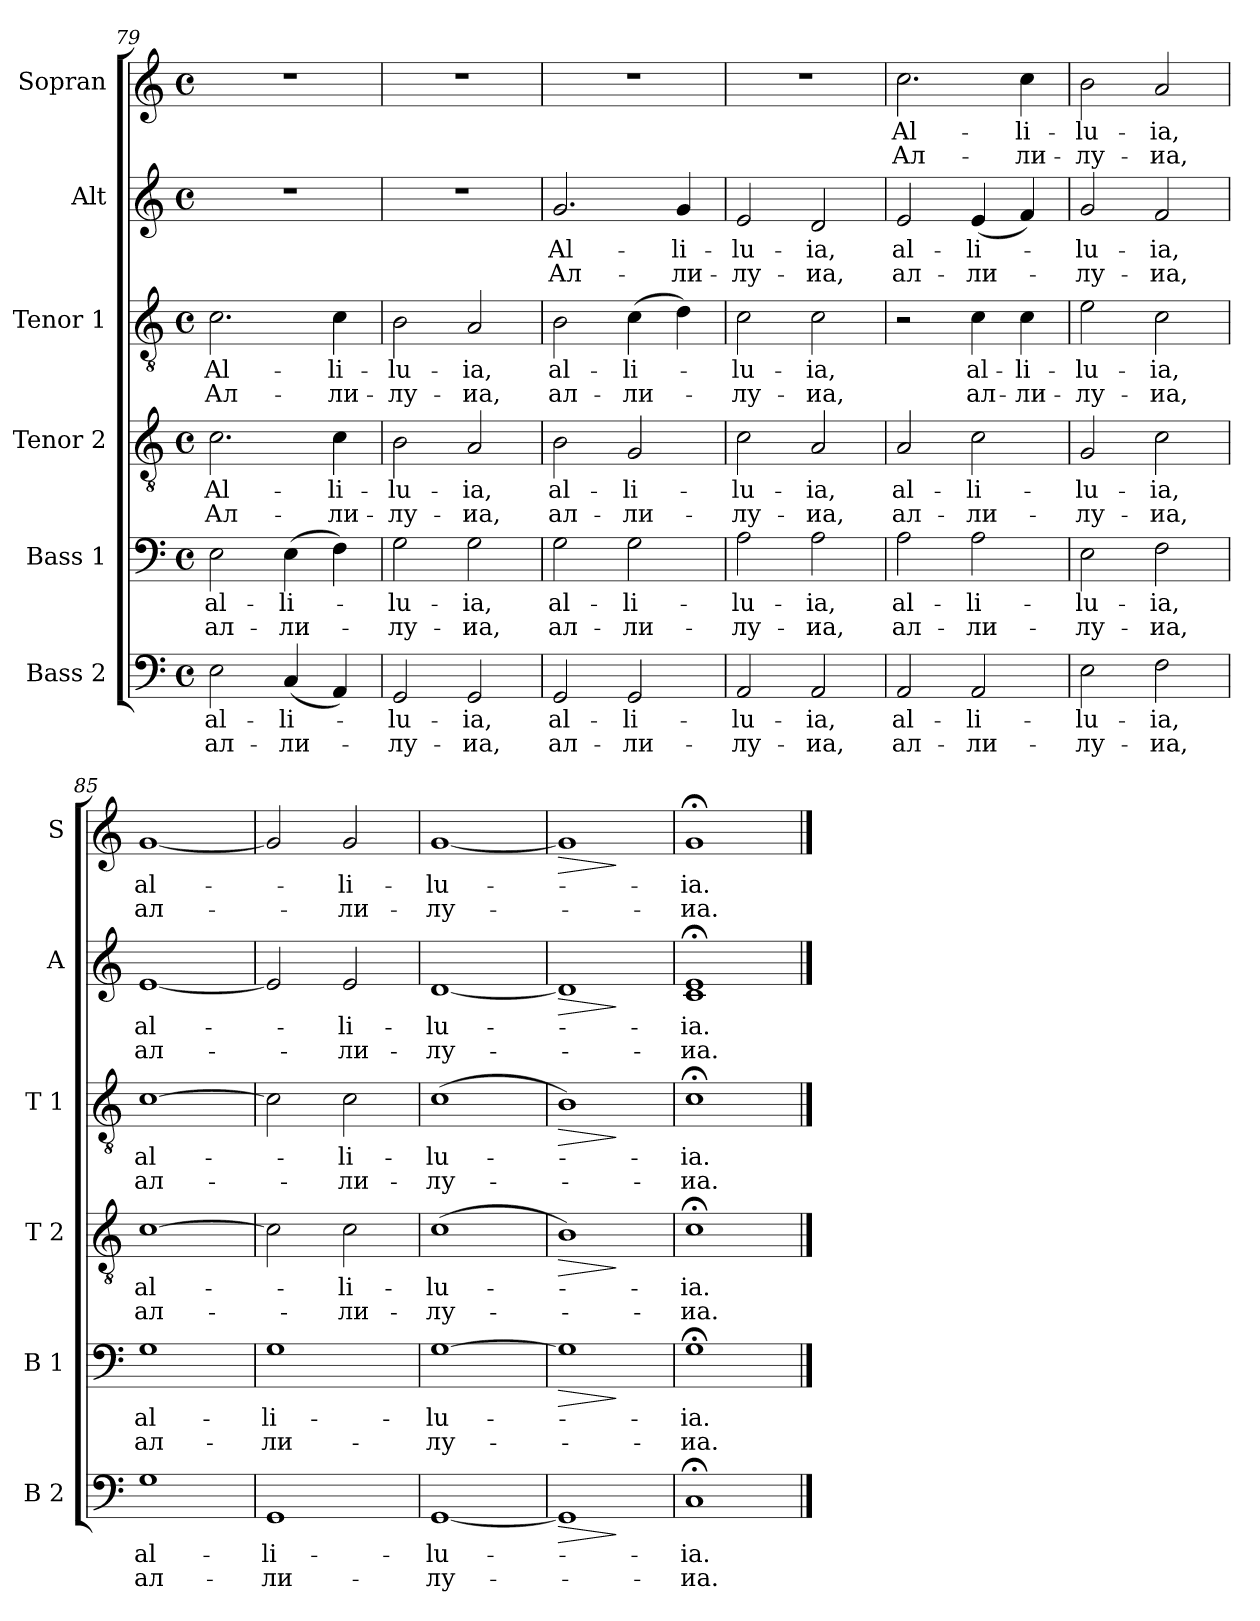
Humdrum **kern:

**kern	**text	**text	**dynam	**kern	**text	**text	**dynam	**kern	**text	**text	**dynam	**kern	**text	**text	**dynam	**kern	**text	**text	**dynam	**kern	**text	**text	**dynam
*part6	*part6	*part6	*part6	*part5	*part5	*part5	*part5	*part4	*part4	*part4	*part4	*part3	*part3	*part3	*part3	*part2	*part2	*part2	*part2	*part1	*part1	*part1	*part1
*staff6	*staff6	*staff6	*staff6	*staff5	*staff5	*staff5	*staff5	*staff4	*staff4	*staff4	*staff4	*staff3	*staff3	*staff3	*staff3	*staff2	*staff2	*staff2	*staff2	*staff1	*staff1	*staff1	*staff1
*I"Bass 2	*	*	*	*I"Bass 1	*	*	*	*I"Tenor 2	*	*	*	*I"Tenor 1	*	*	*	*I"Alt	*	*	*	*I"Sopran	*	*	*
*I'B 2	*	*	*	*I'B 1	*	*	*	*I'T 2	*	*	*	*I'T 1	*	*	*	*I'A	*	*	*	*I'S	*	*	*
*clefF4	*	*	*	*clefF4	*	*	*	*clefGv2	*	*	*	*clefGv2	*	*	*	*clefG2	*	*	*	*clefG2	*	*	*
*k[]	*	*	*	*k[]	*	*	*	*k[]	*	*	*	*k[]	*	*	*	*k[]	*	*	*	*k[]	*	*	*
*C:	*	*	*	*C:	*	*	*	*C:	*	*	*	*C:	*	*	*	*C:	*	*	*	*C:	*	*	*
*M4/4	*	*	*	*M4/4	*	*	*	*M4/4	*	*	*	*M4/4	*	*	*	*M4/4	*	*	*	*M4/4	*	*	*
*met(c)	*	*	*	*met(c)	*	*	*	*met(c)	*	*	*	*met(c)	*	*	*	*met(c)	*	*	*	*met(c)	*	*	*
=79	=79	=79	=79	=79	=79	=79	=79	=79	=79	=79	=79	=79	=79	=79	=79	=79	=79	=79	=79	=79	=79	=79	=79
!	!LO:LY:b	!LO:LY:b	!	!	!LO:LY:b	!LO:LY:b	!	!	!LO:LY:b	!LO:LY:b	!	!	!LO:LY:b	!LO:LY:b	!	!	!	!	!	!	!	!	!
2E\	al-	ал-	.	2E\	al-	ал-	.	2.c\	Al-	Ал-	.	2.c\	Al-	Ал-	.	1r	.	.	.	1r	.	.	.
!	!LO:LY:b	!LO:LY:b	!	!	!LO:LY:b	!LO:LY:b	!	!	!	!	!	!	!	!	!	!	!	!	!	!	!	!	!
(<4C/	-li-	-ли-	.	(>4E\	-li-	-ли-	.	.	.	.	.	.	.	.	.	.	.	.	.	.	.	.	.
!	!	!	!	!	!	!	!	!	!LO:LY:b	!LO:LY:b	!	!	!LO:LY:b	!LO:LY:b	!	!	!	!	!	!	!	!	!
4AA/)	.	.	.	4F\)	.	.	.	4c\	-li-	-ли-	.	4c\	-li-	-ли-	.	.	.	.	.	.	.	.	.
=80	=80	=80	=80	=80	=80	=80	=80	=80	=80	=80	=80	=80	=80	=80	=80	=80	=80	=80	=80	=80	=80	=80	=80
!	!LO:LY:b	!LO:LY:b	!	!	!LO:LY:b	!LO:LY:b	!	!	!LO:LY:b	!LO:LY:b	!	!	!LO:LY:b	!LO:LY:b	!	!	!	!	!	!	!	!	!
2GG/	-lu-	-лу-	.	2G\	-lu-	-лу-	.	2B\	-lu-	-лу-	.	2B\	-lu-	-лу-	.	1r	.	.	.	1r	.	.	.
!	!LO:LY:b	!LO:LY:b	!	!	!LO:LY:b	!LO:LY:b	!	!	!LO:LY:b	!LO:LY:b	!	!	!LO:LY:b	!LO:LY:b	!	!	!	!	!	!	!	!	!
2GG/	-ia,	-иа,	.	2G\	-ia,	-иа,	.	2A/	-ia,	-иа,	.	2A/	-ia,	-иа,	.	.	.	.	.	.	.	.	.
=81	=81	=81	=81	=81	=81	=81	=81	=81	=81	=81	=81	=81	=81	=81	=81	=81	=81	=81	=81	=81	=81	=81	=81
!	!LO:LY:b	!LO:LY:b	!	!	!LO:LY:b	!LO:LY:b	!	!	!LO:LY:b	!LO:LY:b	!	!	!LO:LY:b	!LO:LY:b	!	!	!LO:LY:b	!LO:LY:b	!	!	!	!	!
2GG/	al-	ал-	.	2G\	al-	ал-	.	2B\	al-	ал-	.	2B\	al-	ал-	.	2.g/	Al-	Ал-	.	1r	.	.	.
!	!LO:LY:b	!LO:LY:b	!	!	!LO:LY:b	!LO:LY:b	!	!	!LO:LY:b	!LO:LY:b	!	!	!LO:LY:b	!LO:LY:b	!	!	!	!	!	!	!	!	!
2GG/	-li-	-ли-	.	2G\	-li-	-ли-	.	2G/	-li-	-ли-	.	(>4c\	-li-	-ли-	.	.	.	.	.	.	.	.	.
!	!	!	!	!	!	!	!	!	!	!	!	!	!	!	!	!	!LO:LY:b	!LO:LY:b	!	!	!	!	!
.	.	.	.	.	.	.	.	.	.	.	.	4d\)	.	.	.	4g/	-li-	-ли-	.	.	.	.	.
=82	=82	=82	=82	=82	=82	=82	=82	=82	=82	=82	=82	=82	=82	=82	=82	=82	=82	=82	=82	=82	=82	=82	=82
!	!LO:LY:b	!LO:LY:b	!	!	!LO:LY:b	!LO:LY:b	!	!	!LO:LY:b	!LO:LY:b	!	!	!LO:LY:b	!LO:LY:b	!	!	!LO:LY:b	!LO:LY:b	!	!	!	!	!
2AA/	-lu-	-лу-	.	2A\	-lu-	-лу-	.	2c\	-lu-	-лу-	.	2c\	-lu-	-лу-	.	2e/	-lu-	-лу-	.	1r	.	.	.
!	!LO:LY:b	!LO:LY:b	!	!	!LO:LY:b	!LO:LY:b	!	!	!LO:LY:b	!LO:LY:b	!	!	!LO:LY:b	!LO:LY:b	!	!	!LO:LY:b	!LO:LY:b	!	!	!	!	!
2AA/	-ia,	-иа,	.	2A\	-ia,	-иа,	.	2A/	-ia,	-иа,	.	2c\	-ia,	-иа,	.	2d/	-ia,	-иа,	.	.	.	.	.
=83	=83	=83	=83	=83	=83	=83	=83	=83	=83	=83	=83	=83	=83	=83	=83	=83	=83	=83	=83	=83	=83	=83	=83
!	!LO:LY:b	!LO:LY:b	!	!	!LO:LY:b	!LO:LY:b	!	!	!LO:LY:b	!LO:LY:b	!	!	!	!	!	!	!LO:LY:b	!LO:LY:b	!	!	!LO:LY:b	!LO:LY:b	!
2AA/	al-	ал-	.	2A\	al-	ал-	.	2A/	al-	ал-	.	2r	.	.	.	2e/	al-	ал-	.	2.cc\	Al-	Ал-	.
!	!LO:LY:b	!LO:LY:b	!	!	!LO:LY:b	!LO:LY:b	!	!	!LO:LY:b	!LO:LY:b	!	!	!LO:LY:b	!LO:LY:b	!	!	!LO:LY:b	!LO:LY:b	!	!	!	!	!
2AA/	-li-	-ли-	.	2A\	-li-	-ли-	.	2c\	-li-	-ли-	.	4c\	al-	ал-	.	(<4e/	-li-	-ли-	.	.	.	.	.
!	!	!	!	!	!	!	!	!	!	!	!	!	!LO:LY:b	!LO:LY:b	!	!	!	!	!	!	!LO:LY:b	!LO:LY:b	!
.	.	.	.	.	.	.	.	.	.	.	.	4c\	-li-	-ли-	.	4f/)	.	.	.	4cc\	-li-	-ли-	.
=84	=84	=84	=84	=84	=84	=84	=84	=84	=84	=84	=84	=84	=84	=84	=84	=84	=84	=84	=84	=84	=84	=84	=84
!	!LO:LY:b	!LO:LY:b	!	!	!LO:LY:b	!LO:LY:b	!	!	!LO:LY:b	!LO:LY:b	!	!	!LO:LY:b	!LO:LY:b	!	!	!LO:LY:b	!LO:LY:b	!	!	!LO:LY:b	!LO:LY:b	!
2E\	-lu-	-лу-	.	2E\	-lu-	-лу-	.	2G/	-lu-	-лу-	.	2e\	-lu-	-лу-	.	2g/	-lu-	-лу-	.	2b\	-lu-	-лу-	.
!	!LO:LY:b	!LO:LY:b	!	!	!LO:LY:b	!LO:LY:b	!	!	!LO:LY:b	!LO:LY:b	!	!	!LO:LY:b	!LO:LY:b	!	!	!LO:LY:b	!LO:LY:b	!	!	!LO:LY:b	!LO:LY:b	!
2F\	-ia,	-иа,	.	2F\	-ia,	-иа,	.	2c\	-ia,	-иа,	.	2c\	-ia,	-иа,	.	2f/	-ia,	-иа,	.	2a/	-ia,	-иа,	.
!!LO:PB:g=z
=85	=85	=85	=85	=85	=85	=85	=85	=85	=85	=85	=85	=85	=85	=85	=85	=85	=85	=85	=85	=85	=85	=85	=85
!	!LO:LY:b	!LO:LY:b	!	!	!LO:LY:b	!LO:LY:b	!	!	!LO:LY:b	!LO:LY:b	!	!	!LO:LY:b	!LO:LY:b	!	!	!LO:LY:b	!LO:LY:b	!	!	!LO:LY:b	!LO:LY:b	!
1G	al-	ал-	.	1G	al-	ал-	.	[1c	al-	ал-	.	[1c	al-	ал-	.	[1e	al-	ал-	.	[1g	al-	ал-	.
=86	=86	=86	=86	=86	=86	=86	=86	=86	=86	=86	=86	=86	=86	=86	=86	=86	=86	=86	=86	=86	=86	=86	=86
!	!LO:LY:b	!LO:LY:b	!	!	!LO:LY:b	!LO:LY:b	!	!	!	!	!	!	!	!	!	!	!	!	!	!	!	!	!
1GG	-li-	-ли-	.	1G	-li-	-ли-	.	2c\]	.	.	.	2c\]	.	.	.	2e/]	.	.	.	2g/]	.	.	.
!	!	!	!	!	!	!	!	!	!LO:LY:b	!LO:LY:b	!	!	!LO:LY:b	!LO:LY:b	!	!	!LO:LY:b	!LO:LY:b	!	!	!LO:LY:b	!LO:LY:b	!
.	.	.	.	.	.	.	.	2c\	-li-	-ли-	.	2c\	-li-	-ли-	.	2e/	-li-	-ли-	.	2g/	-li-	-ли-	.
=87	=87	=87	=87	=87	=87	=87	=87	=87	=87	=87	=87	=87	=87	=87	=87	=87	=87	=87	=87	=87	=87	=87	=87
!	!LO:LY:b	!LO:LY:b	!	!	!LO:LY:b	!LO:LY:b	!	!	!LO:LY:b	!LO:LY:b	!	!	!LO:LY:b	!LO:LY:b	!	!	!LO:LY:b	!LO:LY:b	!	!	!LO:LY:b	!LO:LY:b	!
[1GG	-lu-	-лу-	.	[1G	-lu-	-лу-	.	(>1c	-lu-	-лу-	.	(>1c	-lu-	-лу-	.	[1d	-lu-	-лу-	.	[1g	-lu-	-лу-	.
=88	=88	=88	=88	=88	=88	=88	=88	=88	=88	=88	=88	=88	=88	=88	=88	=88	=88	=88	=88	=88	=88	=88	=88
!	!	!	!LO:HP:b	!	!	!	!LO:HP:b	!	!	!	!LO:HP:b	!	!	!	!LO:HP:b	!	!	!	!LO:HP:b	!	!	!	!LO:HP:b
1GG]	.	.	>	1G]	.	.	>	1B)	.	.	>	1B)	.	.	>	1d]	.	.	>	1g]	.	.	>
.	.	.	]	.	.	.	]	.	.	.	]	.	.	.	]	.	.	.	]	.	.	.	]
=89	=89	=89	=89	=89	=89	=89	=89	=89	=89	=89	=89	=89	=89	=89	=89	=89	=89	=89	=89	=89	=89	=89	=89
!	!LO:LY:b	!LO:LY:b	!	!	!LO:LY:b	!LO:LY:b	!	!	!LO:LY:b	!LO:LY:b	!	!	!LO:LY:b	!LO:LY:b	!	!	!LO:LY:b	!LO:LY:b	!	!	!LO:LY:b	!LO:LY:b	!
1C;<	-ia.	-иа.	.	1G;<	-ia.	-иа.	.	1c;<	-ia.	-иа.	.	1c;<	-ia.	-иа.	.	1c;< 1e;<	-ia.	-иа.	.	1g;<	-ia.	-иа.	.
==	==	==	==	==	==	==	==	==	==	==	==	==	==	==	==	==	==	==	==	==	==	==	==
*-	*-	*-	*-	*-	*-	*-	*-	*-	*-	*-	*-	*-	*-	*-	*-	*-	*-	*-	*-	*-	*-	*-	*-
